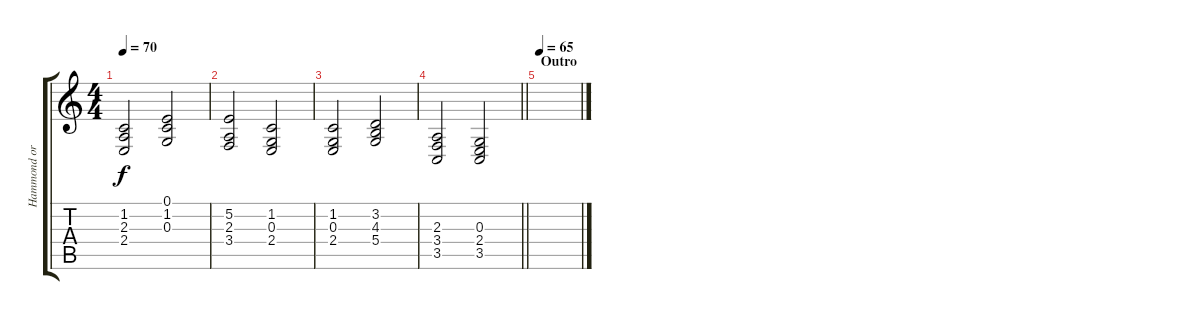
\track ("Hammond organ, Keyboard (B. Preston)" "Hammond or") {instrument brasssection}
\staff {score tabs}
\tuning (E4 B3 G3 D3 A2 E2) {hide}
\ts (4 4)
\tempo 70
\clef g2
\ks c
(1.2 2.3 2.4).2{dy f} (0.1 1.2 0.3).2 |
(5.2 2.3 3.4).2 (1.2 0.3 2.4).2 |
(1.2 0.3 2.4).2 (3.2 4.3 5.4).2 |
\barLineRight lightlight
(2.3 3.4 3.5).2 (0.3 2.4 3.5).2 |
\section ("" "Outro")
\tempo 65
